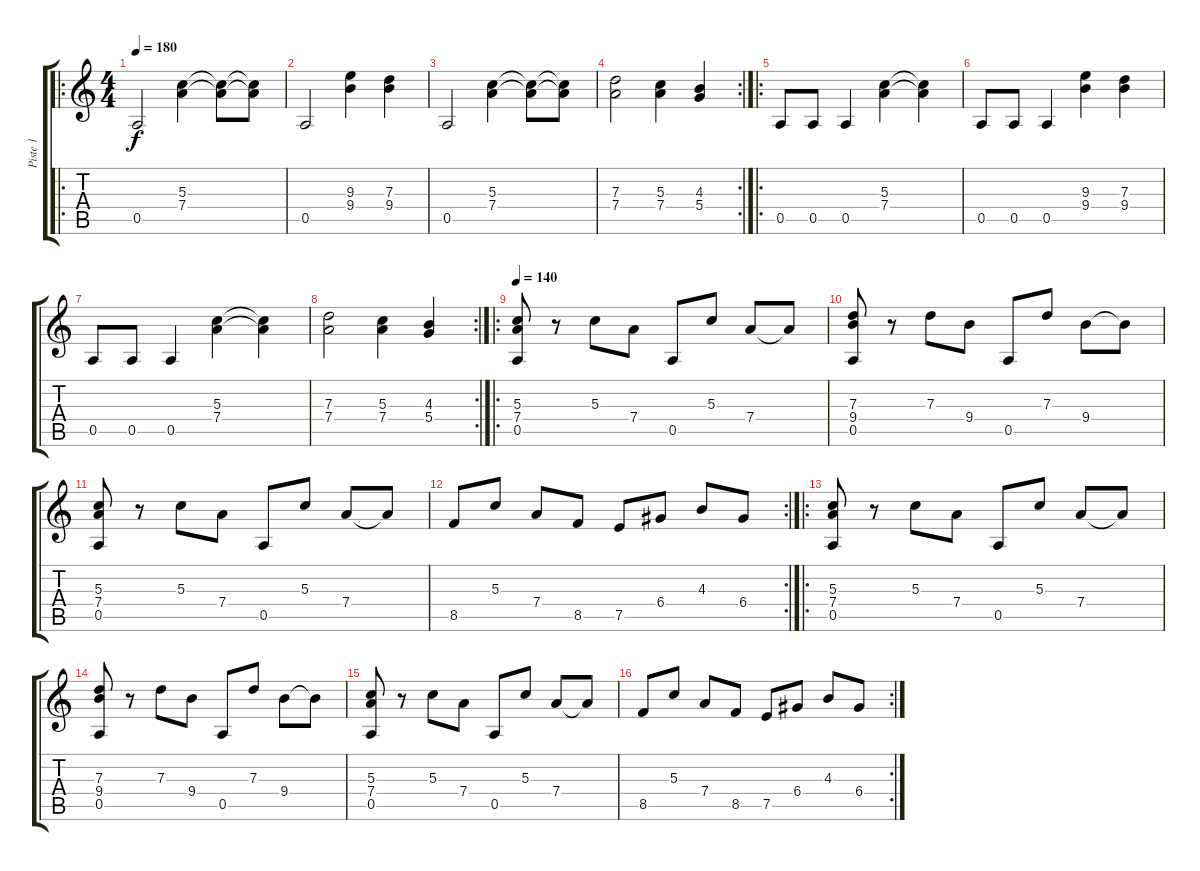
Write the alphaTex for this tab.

\track ("Piste 1" "Piste 1") {instrument electricguitarclean}
\staff {score tabs}
\tuning (E4 B3 G3 D3 A2 E2) {hide}
\ro
\ts (4 4)
\tempo 180
\clef g2
\ks c
0.5.2{dy f instrument distortionguitar} (5.3 7.4).4 (5.3{t} 7.4{t}).8 (5.3{t} 7.4{t}).8 |
0.5.2 (9.3 9.4).4 (7.3 9.4).4 |
0.5.2 (5.3 7.4).4 (5.3{t} 7.4{t}).8 (5.3{t} 7.4{t}).8 |
\rc 2
(7.3 7.4).2 (5.3 7.4).4 (4.3 5.4).4 |
\ro
0.5.8 0.5.8 0.5.4 (5.3 7.4).4 (5.3{t} 7.4{t}).4 |
0.5.8 0.5.8 0.5.4 (9.3 9.4).4 (7.3 9.4).4 |
0.5.8 0.5.8 0.5.4 (5.3 7.4).4 (5.3{t} 7.4{t}).4 |
\rc 2
(7.3 7.4).2 (5.3 7.4).4 (4.3 5.4).4 |
\ro
\tempo 140
(5.3 7.4 0.5).8{instrument electricguitarclean} r.8 5.3.8 7.4.8 0.5.8 5.3.8 7.4.8 7.4{t}.8 |
(7.3 9.4 0.5).8 r.8 7.3.8 9.4.8 0.5.8 7.3.8 9.4.8 9.4{t}.8 |
(5.3 7.4 0.5).8 r.8 5.3.8 7.4.8 0.5.8 5.3.8 7.4.8 7.4{t}.8 |
\rc 2
8.5.8 5.3.8 7.4.8 8.5.8 7.5.8 6.4.8 4.3.8 6.4.8 |
\ro
(5.3 7.4 0.5).8 r.8 5.3.8 7.4.8 0.5.8 5.3.8 7.4.8 7.4{t}.8 |
(7.3 9.4 0.5).8 r.8 7.3.8 9.4.8 0.5.8 7.3.8 9.4.8 9.4{t}.8 |
(5.3 7.4 0.5).8 r.8 5.3.8 7.4.8 0.5.8 5.3.8 7.4.8 7.4{t}.8 |
\rc 2
8.5.8 5.3.8 7.4.8 8.5.8 7.5.8 6.4.8 4.3.8 6.4.8
